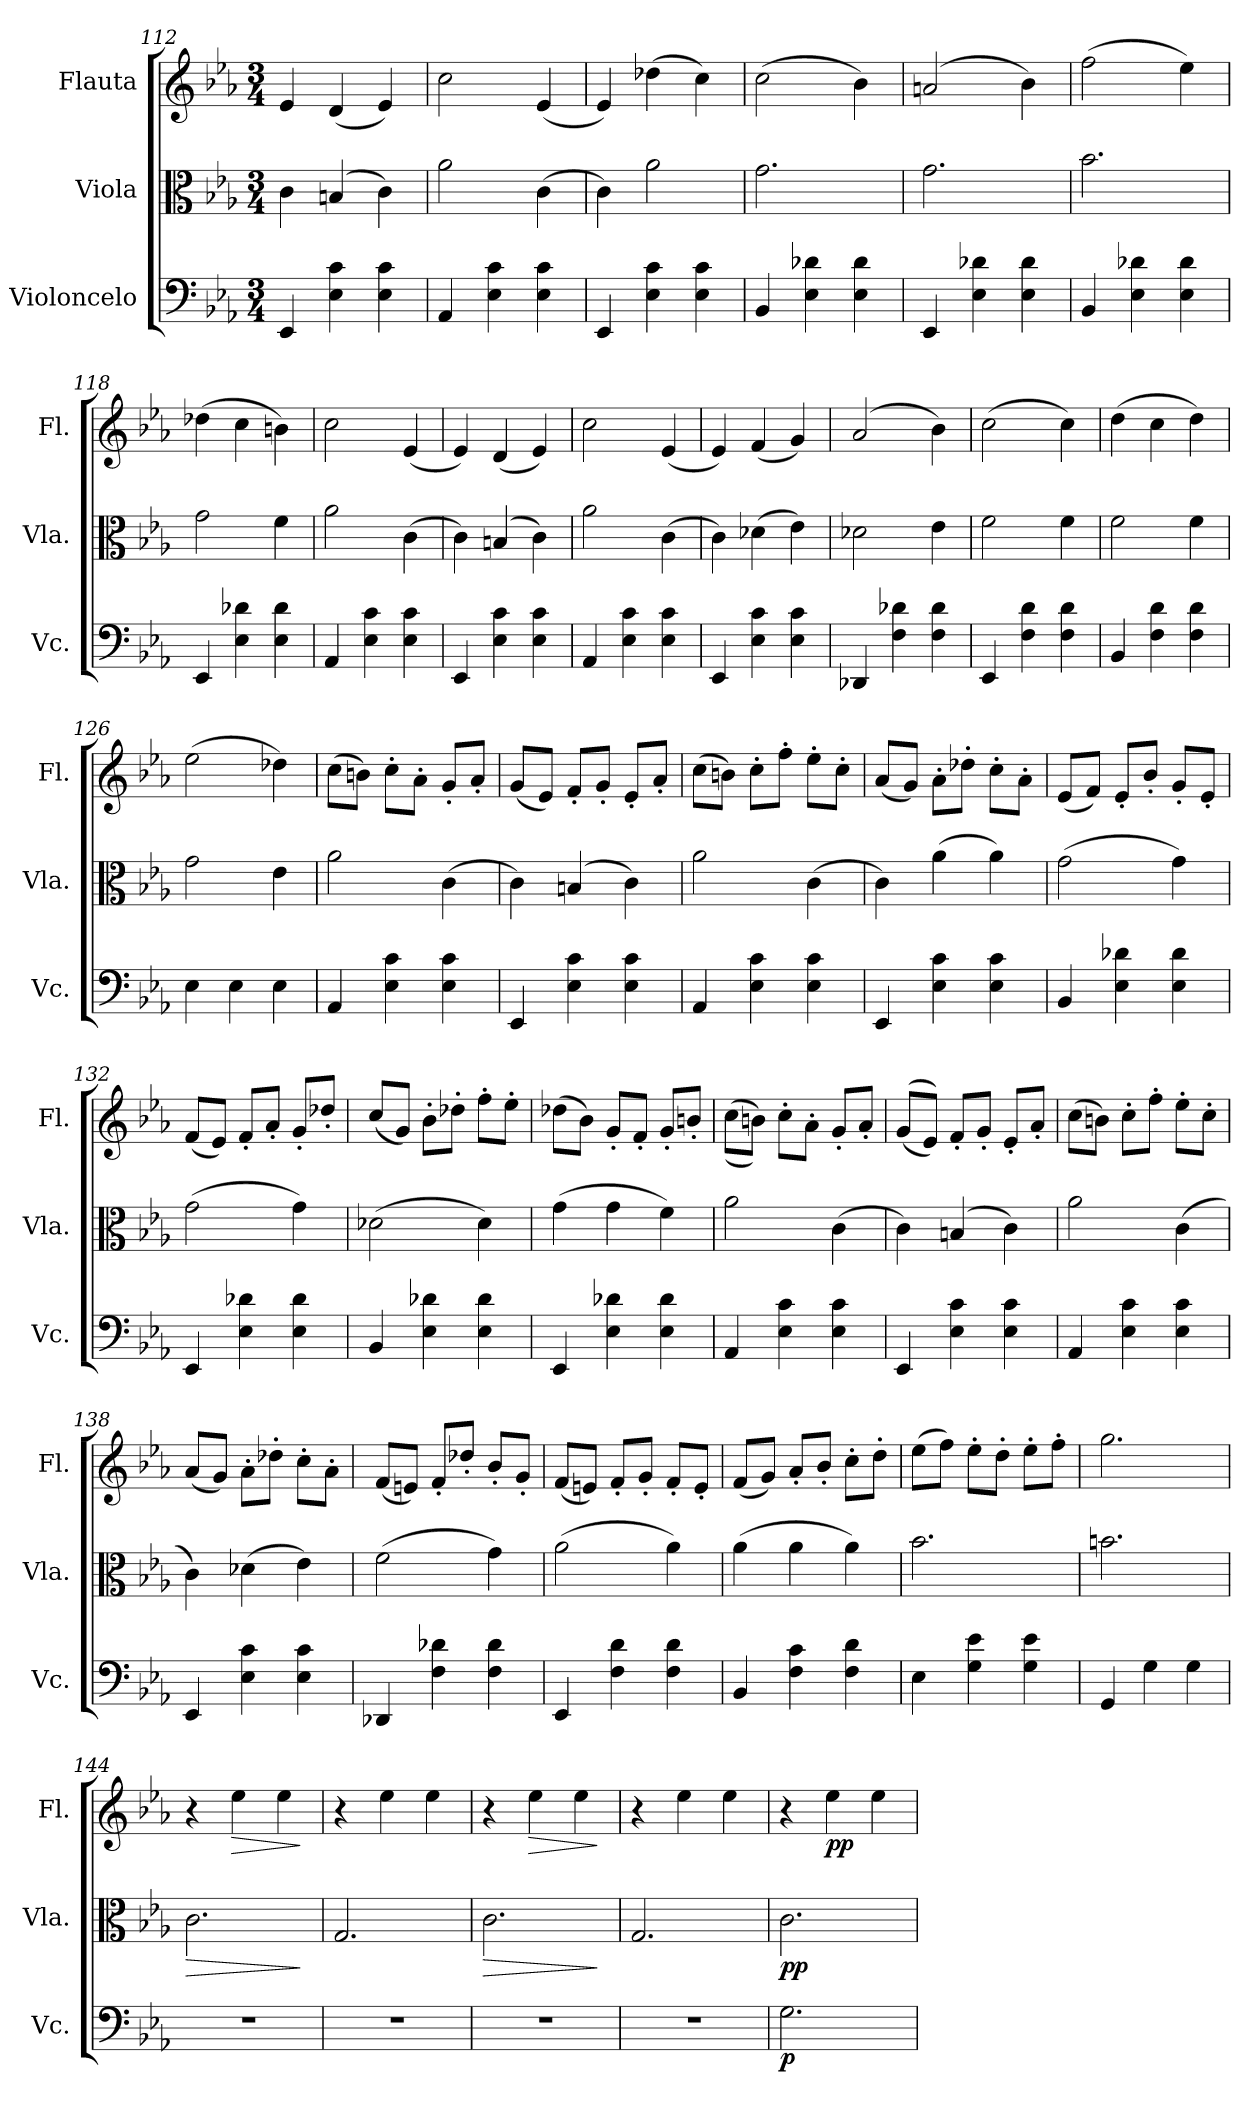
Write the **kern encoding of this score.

**kern	**dynam	**kern	**dynam	**kern	**dynam
*part3	*part3	*part2	*part2	*part1	*part1
*staff3	*staff3	*staff2	*staff2	*staff1	*staff1
*I"Violoncelo	*	*I"Viola	*	*I"Flauta	*
*I'Vc.	*	*I'Vla.	*	*I'Fl.	*
*clefF4	*	*clefC3	*	*clefG2	*
*k[b-e-a-]	*	*k[b-e-a-]	*	*k[b-e-a-]	*
*M3/4	*	*M3/4	*	*M3/4	*
=112	=112	=112	=112	=112	=112
4EE-/	.	4c\	.	4e-/	.
4E-\ 4c\	.	(4Bn/	.	(4d/	.
4E-\ 4c\	.	4c\)	.	4e-/)	.
!!LO:PB:g=z
=113	=113	=113	=113	=113	=113
4AA-/	.	2a-\	.	2cc\	.
4E-\ 4c\	.	.	.	.	.
4E-\ 4c\	.	(4c\	.	(4e-/	.
=114	=114	=114	=114	=114	=114
4EE-/	.	4c\)	.	4e-/)	.
4E-\ 4c\	.	2a-\	.	(4dd-X\	.
4E-\ 4c\	.	.	.	4cc\)	.
=115	=115	=115	=115	=115	=115
4BB-/	.	2.g\	.	(2cc\	.
4E-\ 4d-X\	.	.	.	.	.
4E-\ 4d-\	.	.	.	4b-\)	.
=116	=116	=116	=116	=116	=116
4EE-/	.	2.g\	.	(2an/	.
4E-\ 4d-X\	.	.	.	.	.
4E-\ 4d-\	.	.	.	4b-\)	.
=117	=117	=117	=117	=117	=117
4BB-/	.	2.b-\	.	(2ff\	.
4E-\ 4d-X\	.	.	.	.	.
4E-\ 4d-\	.	.	.	4ee-\)	.
=118	=118	=118	=118	=118	=118
4EE-/	.	2g\	.	(4dd-X\	.
4E-\ 4d-X\	.	.	.	4cc\	.
4E-\ 4d-\	.	4f\	.	4bn\)	.
=119	=119	=119	=119	=119	=119
4AA-/	.	2a-\	.	2cc\	.
4E-\ 4c\	.	.	.	.	.
4E-\ 4c\	.	(4c\	.	(4e-/	.
=120	=120	=120	=120	=120	=120
4EE-/	.	4c\)	.	4e-/)	.
4E-\ 4c\	.	(4Bn/	.	(4d/	.
4E-\ 4c\	.	4c\)	.	4e-/)	.
!!LO:LB:g=z
=121	=121	=121	=121	=121	=121
4AA-/	.	2a-\	.	2cc\	.
4E-\ 4c\	.	.	.	.	.
4E-\ 4c\	.	(4c\	.	(4e-/	.
=122	=122	=122	=122	=122	=122
4EE-/	.	4c\)	.	4e-/)	.
4E-\ 4c\	.	(4d-X\	.	(4f/	.
4E-\ 4c\	.	4e-\)	.	4g/)	.
=123	=123	=123	=123	=123	=123
4DD-X/	.	2d-X\	.	(2a-/	.
4F\ 4d-X\	.	.	.	.	.
4F\ 4d-\	.	4e-\	.	4b-\)	.
=124	=124	=124	=124	=124	=124
4EE-/	.	2f\	.	(2cc\	.
4F\ 4d\	.	.	.	.	.
4F\ 4d\	.	4f\	.	4cc\)	.
=125	=125	=125	=125	=125	=125
4BB-/	.	2f\	.	(4dd\	.
4F\ 4d\	.	.	.	4cc\	.
4F\ 4d\	.	4f\	.	4dd\)	.
=126	=126	=126	=126	=126	=126
4E-\	.	2g\	.	(2ee-\	.
4E-\	.	.	.	.	.
4E-\	.	4e-\	.	4dd-X\)	.
=127	=127	=127	=127	=127	=127
4AA-/	.	2a-\	.	(8cc\L	.
.	.	.	.	8bn\J)	.
4E-\ 4c\	.	.	.	8cc'\L	.
.	.	.	.	8a-'\J	.
4E-\ 4c\	.	(4c\	.	8g'/L	.
.	.	.	.	8a-'/J	.
!!LO:LB:g=z
=128	=128	=128	=128	=128	=128
4EE-/	.	4c\)	.	(8g/L	.
.	.	.	.	8e-/J)	.
4E-\ 4c\	.	(4Bn/	.	8f'/L	.
.	.	.	.	8g'/J	.
4E-\ 4c\	.	4c\)	.	8e-'/L	.
.	.	.	.	8a-'/J	.
=129	=129	=129	=129	=129	=129
4AA-/	.	2a-\	.	(8cc\L	.
.	.	.	.	8bn\J)	.
4E-\ 4c\	.	.	.	8cc'\L	.
.	.	.	.	8ff'\J	.
4E-\ 4c\	.	(4c\	.	8ee-'\L	.
.	.	.	.	8cc'\J	.
=130	=130	=130	=130	=130	=130
4EE-/	.	4c\)	.	(8a-/L	.
.	.	.	.	8g/J)	.
4E-\ 4c\	.	(4a-\	.	8a-'\L	.
.	.	.	.	8dd-X'\J	.
4E-\ 4c\	.	4a-\)	.	8cc'\L	.
.	.	.	.	8a-'\J	.
=131	=131	=131	=131	=131	=131
4BB-/	.	(2g\	.	(8e-/L	.
.	.	.	.	8f/J)	.
4E-\ 4d-X\	.	.	.	8e-'/L	.
.	.	.	.	8b-'/J	.
4E-\ 4d-\	.	4g\)	.	8g'/L	.
.	.	.	.	8e-'/J	.
=132	=132	=132	=132	=132	=132
4EE-/	.	(2g\	.	(8f/L	.
.	.	.	.	8e-/J)	.
4E-\ 4d-X\	.	.	.	8f'/L	.
.	.	.	.	8a-'/J	.
4E-\ 4d-\	.	4g\)	.	8g'/L	.
.	.	.	.	8dd-X'/J	.
!!LO:LB:g=z
=133	=133	=133	=133	=133	=133
4BB-/	.	(2d-X\	.	(8cc/L	.
.	.	.	.	8g/J)	.
4E-\ 4d-X\	.	.	.	8b-'\L	.
.	.	.	.	8dd-X'\J	.
4E-\ 4d-\	.	4d-\)	.	8ff'\L	.
.	.	.	.	8ee-'\J	.
=134	=134	=134	=134	=134	=134
4EE-/	.	(4g\	.	(8dd-X\L	.
.	.	.	.	8b-\J)	.
4E-\ 4d-X\	.	4g\	.	8g'/L	.
.	.	.	.	8f'/J	.
4E-\ 4d-\	.	4f\)	.	8g'/L	.
.	.	.	.	8bn'/J	.
=135	=135	=135	=135	=135	=135
4AA-/	.	2a-\	.	((8cc\L	.
.	.	.	.	8bn\J))	.
4E-\ 4c\	.	.	.	8cc'\L	.
.	.	.	.	8a-'\J	.
4E-\ 4c\	.	(4c\	.	8g'/L	.
.	.	.	.	8a-'/J	.
=136	=136	=136	=136	=136	=136
4EE-/	.	4c\)	.	((8g/L	.
.	.	.	.	8e-/J))	.
4E-\ 4c\	.	(4Bn/	.	8f'/L	.
.	.	.	.	8g'/J	.
4E-\ 4c\	.	4c\)	.	8e-'/L	.
.	.	.	.	8a-'/J	.
=137	=137	=137	=137	=137	=137
4AA-/	.	2a-\	.	(8cc\L	.
.	.	.	.	8bn\J)	.
4E-\ 4c\	.	.	.	8cc'\L	.
.	.	.	.	8ff'\J	.
4E-\ 4c\	.	(4c\	.	8ee-'\L	.
.	.	.	.	8cc'\J	.
!!LO:PB:g=z
=138	=138	=138	=138	=138	=138
4EE-/	.	4c\)	.	(8a-/L	.
.	.	.	.	8g/J)	.
4E-\ 4c\	.	(4d-X\	.	8a-'\L	.
.	.	.	.	8dd-X'\J	.
4E-\ 4c\	.	4e-\)	.	8cc'\L	.
.	.	.	.	8a-'\J	.
=139	=139	=139	=139	=139	=139
4DD-X/	.	(2f\	.	(8f/L	.
.	.	.	.	8en/J)	.
4F\ 4d-X\	.	.	.	8f'/L	.
.	.	.	.	8dd-X'/J	.
4F\ 4d-\	.	4g\)	.	8b-'/L	.
.	.	.	.	8g'/J	.
=140	=140	=140	=140	=140	=140
4EE-/	.	(2a-\	.	(8f/L	.
.	.	.	.	8en/J)	.
4F\ 4d\	.	.	.	8f'/L	.
.	.	.	.	8g'/J	.
4F\ 4d\	.	4a-\)	.	8f'/L	.
.	.	.	.	8e'/J	.
=141	=141	=141	=141	=141	=141
4BB-/	.	(4a-\	.	(8f/L	.
.	.	.	.	8g/J)	.
4F\ 4c\	.	4a-\	.	8a-'/L	.
.	.	.	.	8b-'/J	.
4F\ 4d\	.	4a-\)	.	8cc'\L	.
.	.	.	.	8dd'\J	.
=142	=142	=142	=142	=142	=142
4E-\	.	2.b-\	.	(8ee-\L	.
.	.	.	.	8ff\J)	.
4G\ 4e-\	.	.	.	8ee-'\L	.
.	.	.	.	8dd'\J	.
4G\ 4e-\	.	.	.	8ee-'\L	.
.	.	.	.	8ff'\J	.
=143	=143	=143	=143	=143	=143
4GG/	.	2.bn\	.	2.gg\	.
4G\	.	.	.	.	.
4G\	.	.	.	.	.
!!LO:LB:g=z
=144	=144	=144	=144	=144	=144
!	!	!	!LO:HP:b	!	!
2.r	.	2.c\	>	4r	.
!	!	!	!	!	!LO:HP:b
.	.	.	.	4ee-\	>
.	.	.	.	4ee-\	.
.	.	.	]	.	]
=145	=145	=145	=145	=145	=145
2.r	.	2.G/	.	4r	.
.	.	.	.	4ee-\	.
.	.	.	.	4ee-\	.
=146	=146	=146	=146	=146	=146
!	!	!	!LO:HP:b	!	!
2.r	.	2.c\	>	4r	.
!	!	!	!	!	!LO:HP:b
.	.	.	.	4ee-\	>
.	.	.	.	4ee-\	.
.	.	.	]	.	]
=147	=147	=147	=147	=147	=147
2.r	.	2.G/	.	4r	.
.	.	.	.	4ee-\	.
.	.	.	.	4ee-\	.
=148	=148	=148	=148	=148	=148
!	!LO:DY:b	!	!LO:DY:b	!	!
2.G\	p	2.c\	pp	4r	.
!	!	!	!	!	!LO:DY:b
.	.	.	.	4ee-\	pp
.	.	.	.	4ee-\	.
=	=	=	=	=	=
*-	*-	*-	*-	*-	*-
